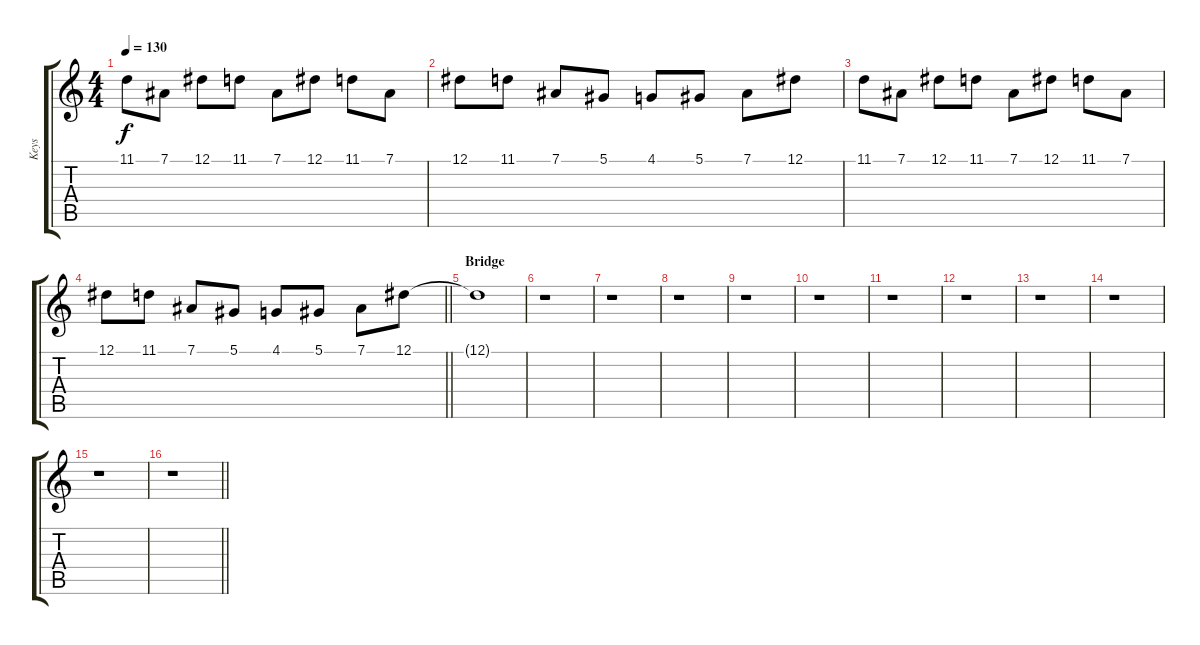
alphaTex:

\track ("Keys" "Keys") {instrument synthstrings1}
\staff {score tabs}
\tuning (Eb4 Bb3 Gb3 Db3 Ab2 Eb2) {hide}
\ts (4 4)
\tempo 130
\clef g2
\ks c
11.1.8{dy f} 7.1.8 12.1.8 11.1.8 7.1.8 12.1.8 11.1.8 7.1.8 |
12.1.8 11.1.8 7.1.8 5.1.8 4.1.8 5.1.8 7.1.8 12.1.8 |
11.1.8 7.1.8 12.1.8 11.1.8 7.1.8 12.1.8 11.1.8 7.1.8 |
\barLineRight lightlight
12.1.8 11.1.8 7.1.8 5.1.8 4.1.8 5.1.8 7.1.8 12.1.8 |
\section ("" "Bridge")
12.1{t}.1 |
r.1 |
r.1 |
r.1 |
r.1 |
r.1 |
r.1 |
r.1 |
r.1 |
r.1 |
r.1 |
\barLineRight lightlight
r.1
